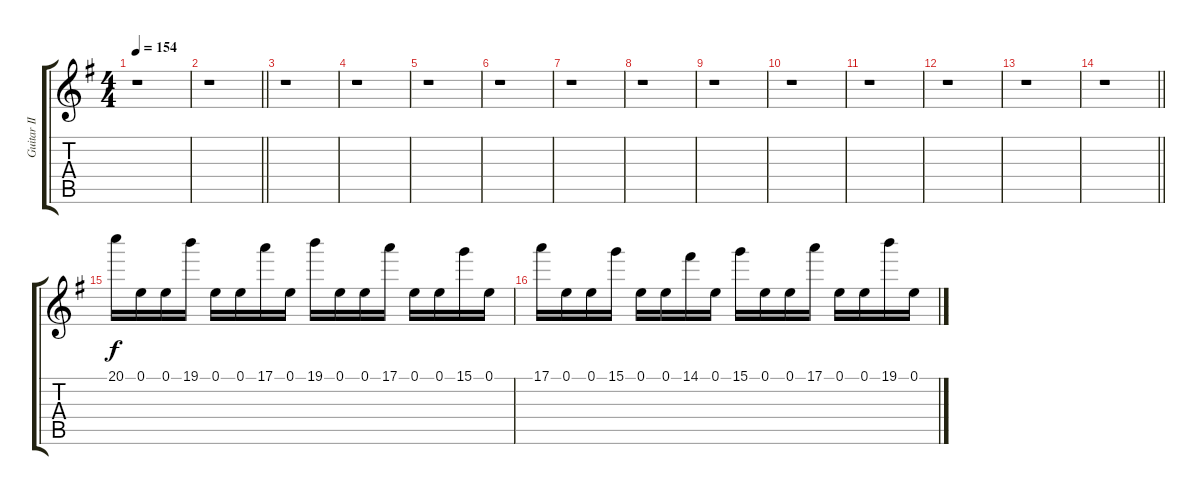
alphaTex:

\track ("Guitar II" "Guitar II") {instrument overdrivenguitar}
\staff {score tabs}
\tuning (E4 B3 G3 D3 A2 E2) {hide}
\ts (4 4)
\tempo 154
\clef g2
\ks g
r.1{dy f} |
\barLineRight lightlight
r.1 |
r.1 |
r.1 |
r.1 |
r.1 |
r.1 |
r.1 |
r.1 |
r.1 |
r.1 |
r.1 |
r.1 |
\barLineRight lightlight
r.1 |
20.1.16 0.1.16 0.1.16 19.1.16 0.1.16 0.1.16 17.1.16 0.1.16 19.1.16 0.1.16 0.1.16 17.1.16 0.1.16 0.1.16 15.1.16 0.1.16 |
17.1.16 0.1.16 0.1.16 15.1.16 0.1.16 0.1.16 14.1.16 0.1.16 15.1.16 0.1.16 0.1.16 17.1.16 0.1.16 0.1.16 19.1.16 0.1.16
